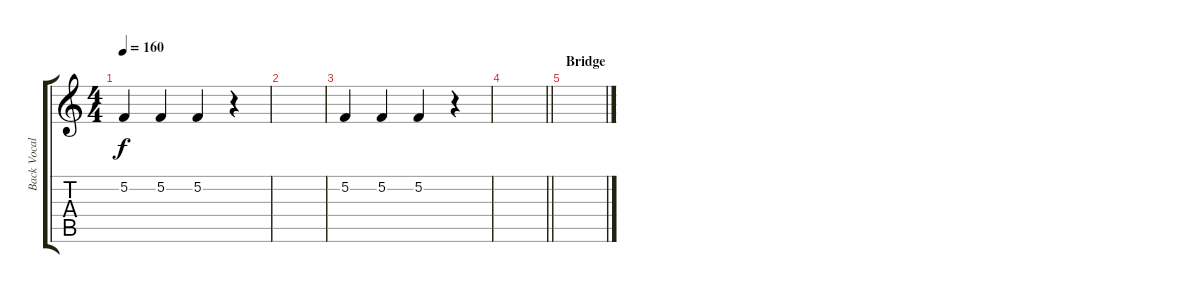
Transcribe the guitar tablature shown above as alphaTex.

\track ("Back Vocals" "Back Vocal") {instrument tenorsax}
\staff {score tabs}
\tuning (F4 C4 Ab3 Eb3 Bb2 F2) {hide}
\ts (4 4)
\tempo 160
\clef g2
\ks c
5.2.4{dy f} 5.2.4 5.2.4 r.4 |
|
5.2.4 5.2.4 5.2.4 r.4 |
\barLineRight lightlight
|
\section ("" "Bridge")
